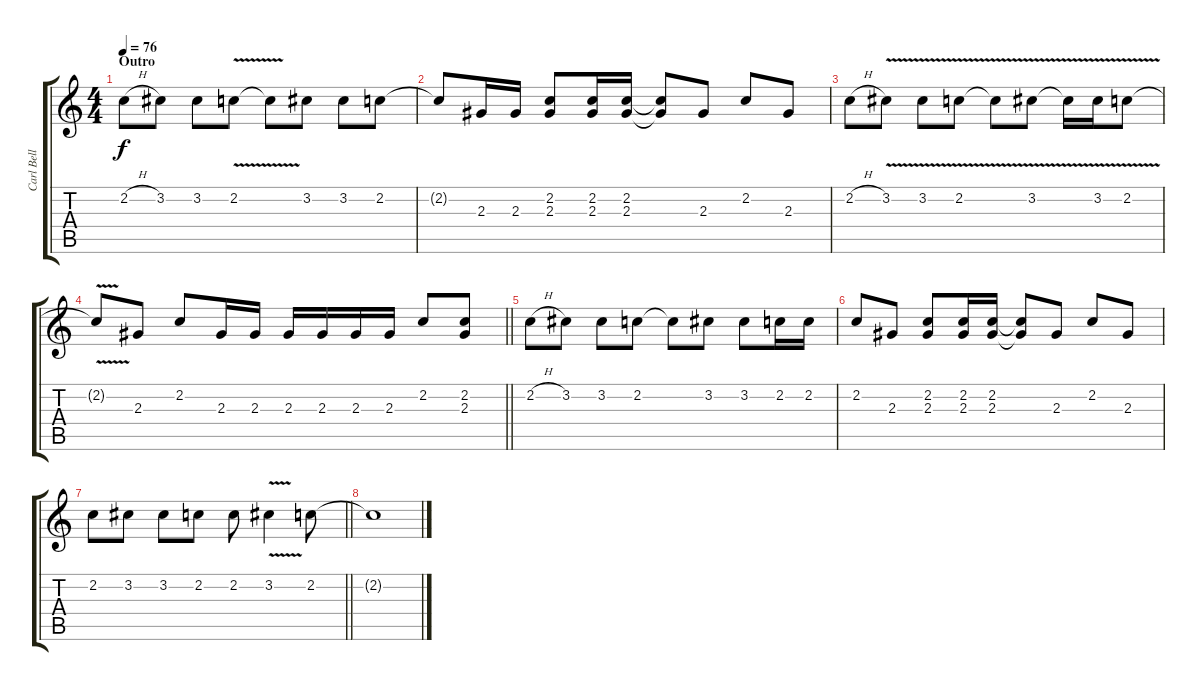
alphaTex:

\track ("Carl Bell (Lead Guitar)" "Carl Bell ") {instrument distortionguitar}
\staff {score tabs}
\tuning (Eb4 Bb3 Gb3 Db3 Ab2 Eb2) {hide}
\ts (4 4)
\section ("" "Outro")
\tempo 76
\clef g2
\ks c
2.2{h}.8{dy f} 3.2.8 3.2.8 2.2{v}.8 2.2{v t}.8 3.2.8 3.2.8 2.2.8 |
2.2{t}.8 2.3.16 2.3.16 (2.2 2.3).8 (2.2 2.3).16 (2.2 2.3).16 (2.2{t} 2.3{t}).8 2.3.8 2.2.8 2.3.8 |
2.2{h}.8 3.2{v}.8 3.2{v}.8 2.2{v}.8 2.2{v t}.8 3.2{v}.8 3.2{v t}.16 3.2{v}.16 2.2{v}.8 |
\barLineRight lightlight
2.2{t}.8 2.3.8 2.2.8 2.3.16 2.3.16 2.3.16 2.3.16 2.3.16 2.3.16 2.2.8 (2.2 2.3).8 |
2.2{h}.8 3.2.8 3.2.8 2.2.8 2.2{t}.8 3.2.8 3.2.8 2.2.16 2.2.16 |
2.2.8 2.3.8 (2.2 2.3).8 (2.2 2.3).16 (2.2 2.3).16 (2.2{t} 2.3{t}).8 2.3.8 2.2.8 2.3.8 |
\barLineRight lightlight
2.2.8 3.2.8 3.2.8 2.2.8 2.2.8 3.2{v}.4 2.2.8 |
2.2{t}.1
